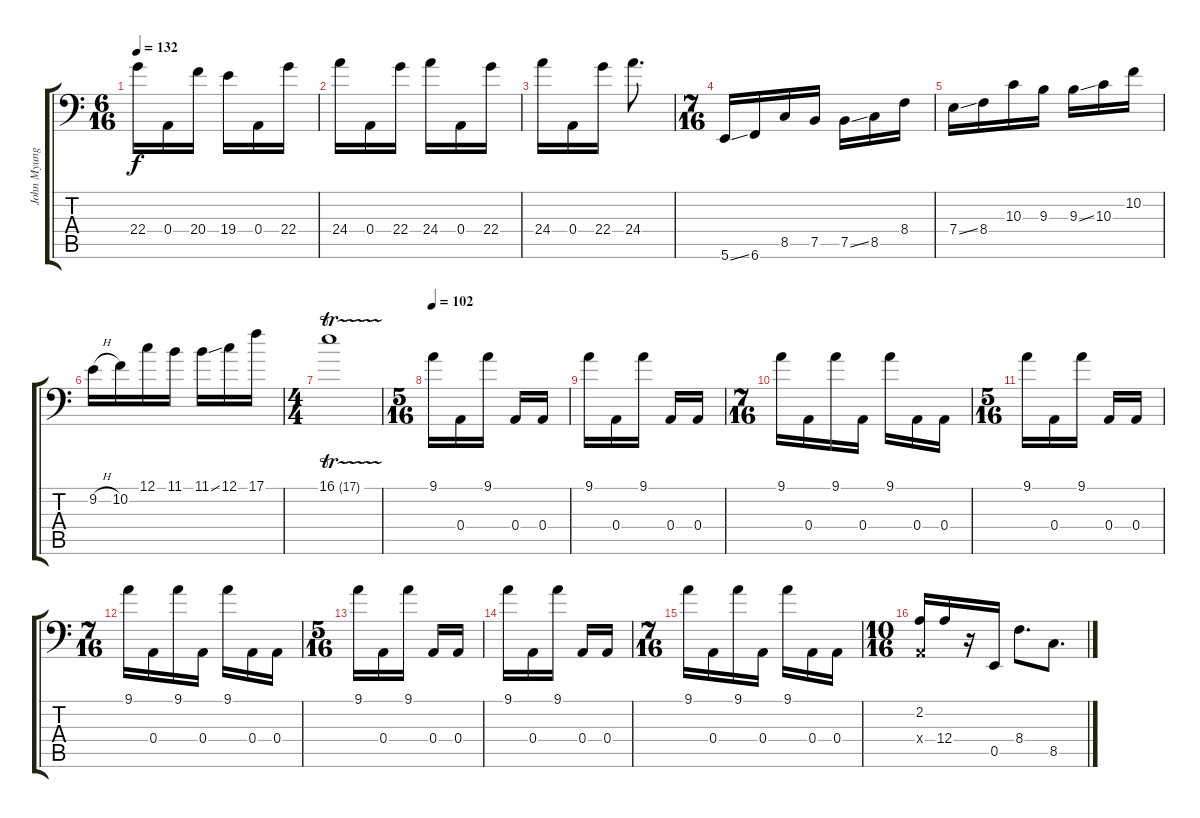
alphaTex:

\track ("John Myung" "John Myung") {instrument electricbassfinger}
\staff {score tabs}
\tuning (C3 G2 D2 A1 E1 B0) {hide}
\ts (6 16)
\tempo 132
\clef f4
\ks c
22.4.16{dy f} 0.4.16 20.4.16 19.4.16 0.4.16 22.4.16 |
24.4.16 0.4.16 22.4.16 24.4.16 0.4.16 22.4.16 |
24.4.16 0.4.16 22.4.16 24.4.8{d} |
\ts (7 16)
5.6{ss}.16 6.6.16 8.5.16 7.5.16 7.5{ss}.16 8.5.16 8.4.16 |
7.4{ss}.16 8.4.16 10.3.16 9.3.16 9.3{ss}.16 10.3.16 10.2.16 |
9.2{h}.16 10.2.16 12.1.16 11.1.16 11.1{ss}.16 12.1.16 17.1.16 |
\ts (4 4)
16.1{tr (17 32)}.1 |
\ts (5 16)
\tempo 102
9.1.16 0.4.16 9.1.16 0.4.16 0.4.16 |
9.1.16 0.4.16 9.1.16 0.4.16 0.4.16 |
\ts (7 16)
9.1.16 0.4.16 9.1.16 0.4.16 9.1.16 0.4.16 0.4.16 |
\ts (5 16)
9.1.16 0.4.16 9.1.16 0.4.16 0.4.16 |
\ts (7 16)
9.1.16 0.4.16 9.1.16 0.4.16 9.1.16 0.4.16 0.4.16 |
\ts (5 16)
9.1.16 0.4.16 9.1.16 0.4.16 0.4.16 |
9.1.16 0.4.16 9.1.16 0.4.16 0.4.16 |
\ts (7 16)
9.1.16 0.4.16 9.1.16 0.4.16 9.1.16 0.4.16 0.4.16 |
\ts (10 16)
(2.2 0.4{x}).16 12.4.16 r.16 0.5.16 8.4.8{d} 8.5{ss}.8{d}
